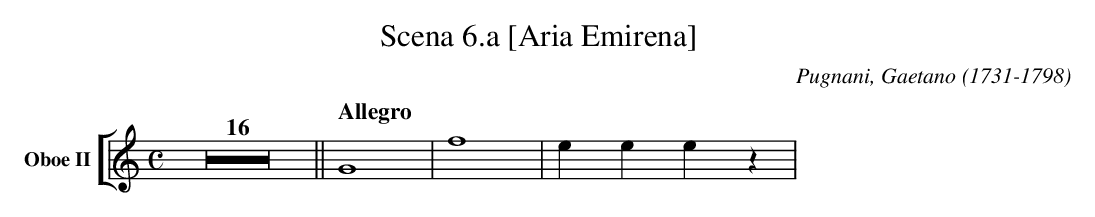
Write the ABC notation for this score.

X:1
T:Scena 6.a [Aria Emirena]
C:Pugnani, Gaetano (1731-1798)
M:C
L:1/4
K:C
V: 10 clef=treble name="Oboe II" sname="Ob.II"
%%staves [( 10 )]
Z16 || [Q: "Allegro"] \
   G4|f4|eeez| \
